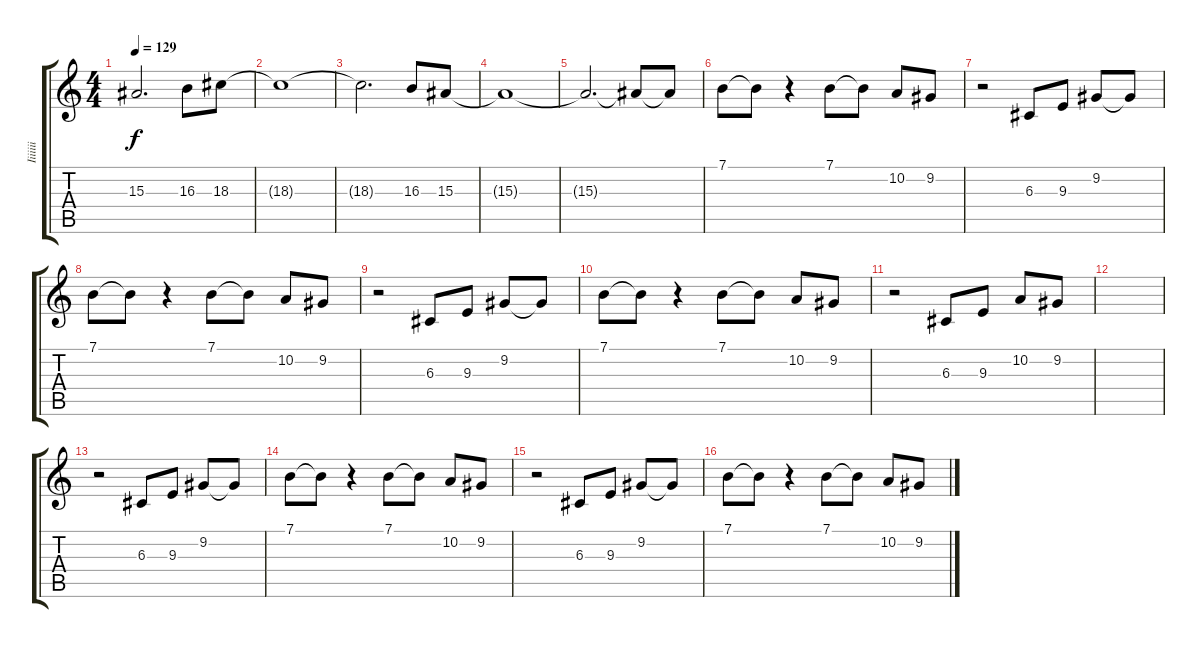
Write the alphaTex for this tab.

\track ("Iiiiiii" "Iiiiiii") {instrument stringensemble2}
\staff {score tabs}
\tuning (E4 B3 G3 D3 A2 E2) {hide}
\ts (4 4)
\tempo 129
\clef g2
\ks c
15.3{t}.2{d dy f} 16.3.8 18.3.8 |
18.3{t}.1 |
18.3{t}.2{d} 16.3.8 15.3.8 |
15.3{t}.1 |
15.3{t}.2{d} 15.3{t}.8 15.3{t}.8 |
7.1.8 7.1{t}.8 r.4 7.1.8 7.1{t}.8 10.2.8 9.2.8 |
r.2 6.3.8 9.3.8 9.2.8 9.2{t}.8 |
7.1.8 7.1{t}.8 r.4 7.1.8 7.1{t}.8 10.2.8 9.2.8 |
r.2 6.3.8 9.3.8 9.2.8 9.2{t}.8 |
7.1.8 7.1{t}.8 r.4 7.1.8 7.1{t}.8 10.2.8 9.2.8 |
r.2 6.3.8 9.3.8 10.2.8 9.2.8 |
|
r.2 6.3.8 9.3.8 9.2.8 9.2{t}.8 |
7.1.8 7.1{t}.8 r.4 7.1.8 7.1{t}.8 10.2.8 9.2.8 |
r.2 6.3.8 9.3.8 9.2.8 9.2{t}.8 |
7.1.8 7.1{t}.8 r.4 7.1.8 7.1{t}.8 10.2.8 9.2.8
